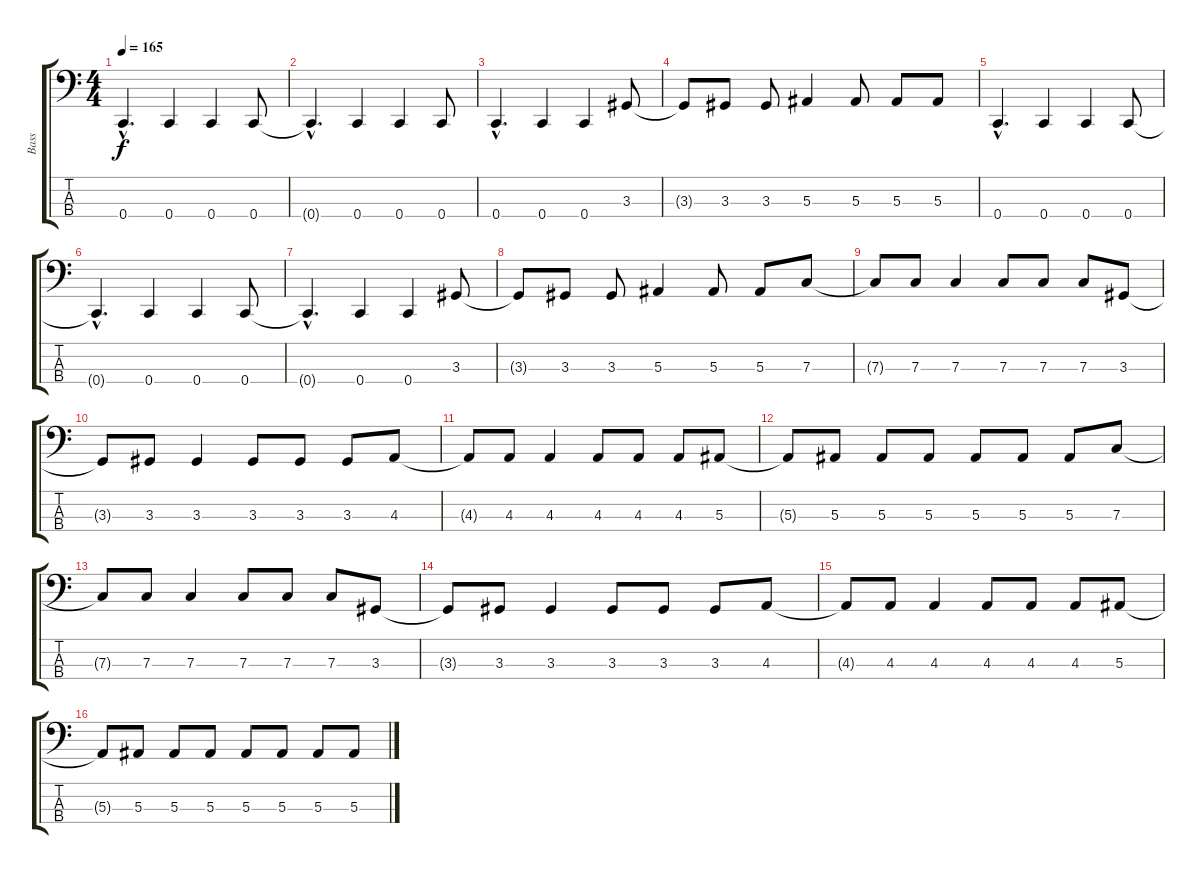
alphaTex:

\track ("Bass" "Bass") {instrument electricbassfinger}
\staff {score tabs}
\tuning (Eb2 Bb1 F1 C1) {hide}
\ts (4 4)
\tempo 165
\clef f4
\ks c
0.4{hac}.4{d dy f} 0.4.4 0.4.4 0.4.8 |
0.4{hac t}.4{d} 0.4.4 0.4.4 0.4.8 |
0.4{hac}.4{d} 0.4.4 0.4.4 3.3.8 |
3.3{t}.8 3.3.8 3.3.8 5.3.4 5.3.8 5.3.8 5.3.8 |
0.4{hac}.4{d} 0.4.4 0.4.4 0.4.8 |
0.4{hac t}.4{d} 0.4.4 0.4.4 0.4.8 |
0.4{hac t}.4{d} 0.4.4 0.4.4 3.3.8 |
3.3{t}.8 3.3.8 3.3.8 5.3.4 5.3.8 5.3.8 7.3.8 |
7.3{t}.8 7.3.8 7.3.4 7.3.8 7.3.8 7.3.8 3.3.8 |
3.3{t}.8 3.3.8 3.3.4 3.3.8 3.3.8 3.3.8 4.3.8 |
4.3{t}.8 4.3.8 4.3.4 4.3.8 4.3.8 4.3.8 5.3.8 |
5.3{t}.8 5.3.8 5.3.8 5.3.8 5.3.8 5.3.8 5.3.8 7.3.8 |
7.3{t}.8 7.3.8 7.3.4 7.3.8 7.3.8 7.3.8 3.3.8 |
3.3{t}.8 3.3.8 3.3.4 3.3.8 3.3.8 3.3.8 4.3.8 |
4.3{t}.8 4.3.8 4.3.4 4.3.8 4.3.8 4.3.8 5.3.8 |
5.3{t}.8 5.3.8 5.3.8 5.3.8 5.3.8 5.3.8 5.3.8 5.3.8
